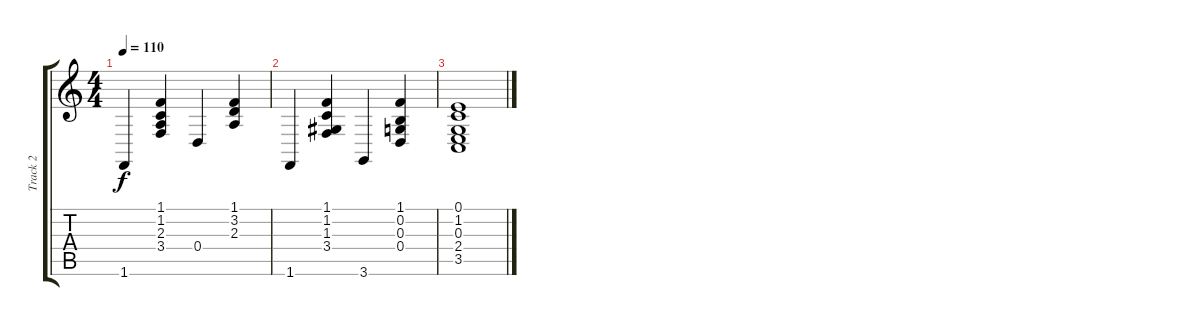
\track ("Track 2" "Track 2") {instrument acousticgrandpiano}
\staff {score tabs}
\tuning (E4 B3 G3 D3 A2 E2) {hide}
\ts (4 4)
\tempo 110
\clef g2
\ks c
1.6.4{dy f} (1.1 1.2 2.3 3.4).4 0.4.4 (1.1 3.2 2.3).4 |
1.6.4 (1.1 1.2 1.3 3.4).4 3.6.4 (1.1 0.2 0.3 0.4).4 |
(0.1 1.2 0.3 2.4 3.5).1
